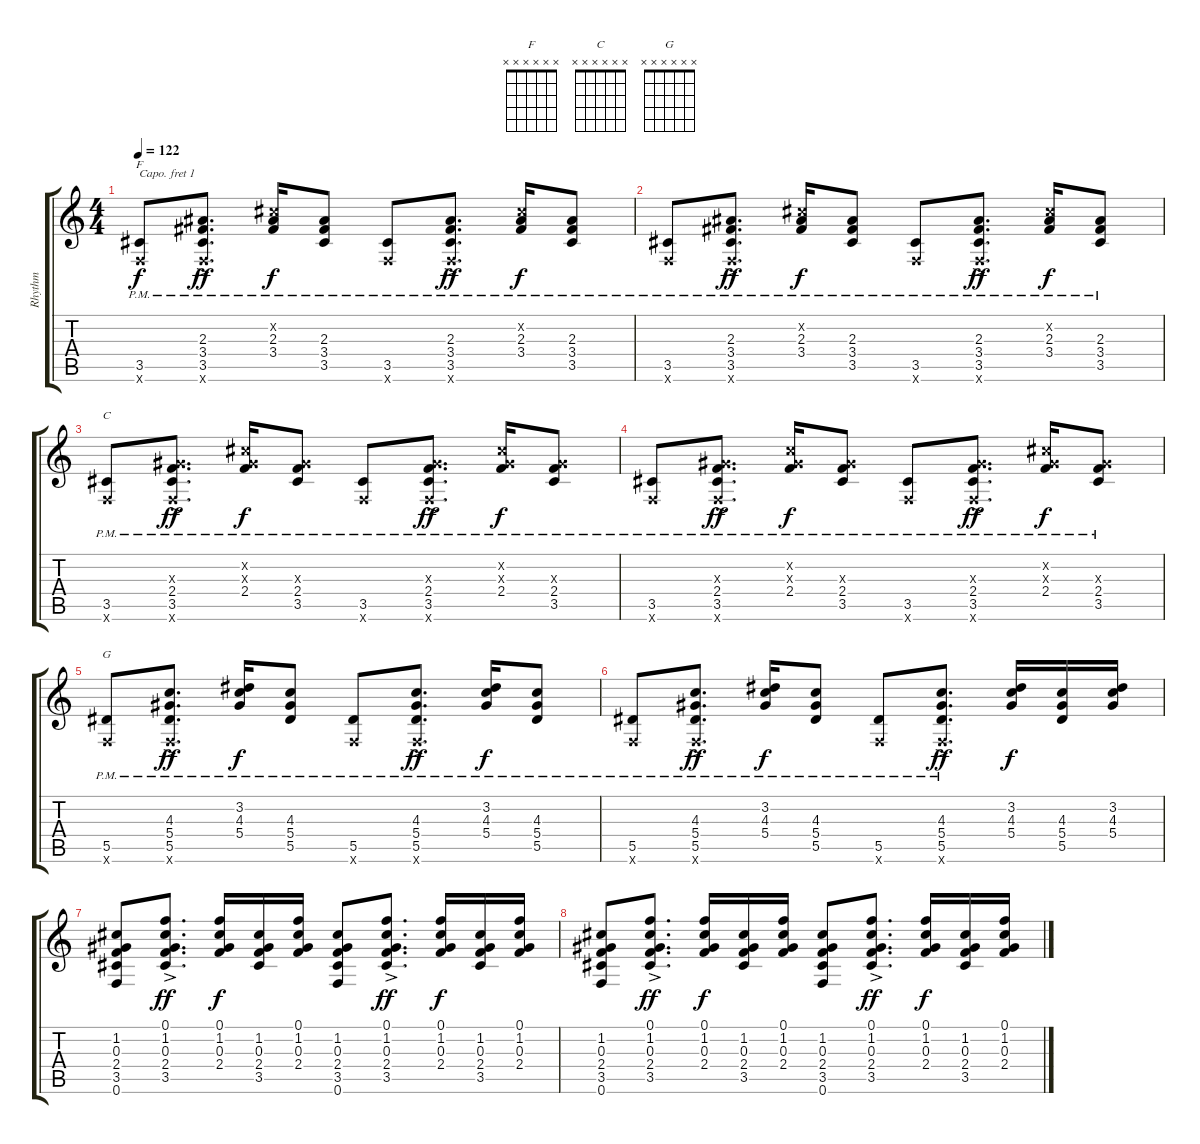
\track ("Rhythm" "Rhythm") {instrument acousticguitarsteel}
\staff {score tabs}
\capo 1
\tuning (E4 B3 G3 D3 A2 E2) {hide}
\chord ("F" x x x x x x)
\chord ("C" x x x x x x)
\chord ("G" x x x x x x)
\ts (4 4)
\tempo 122
\clef g2
\ks c
(3.5{pm} 0.6{pm x}).8{ch "F" dy f} (2.3{ac pm} 3.4{pm} 3.5{pm} 0.6{pm x}).8{d dy ff} (1.2{pm x} 2.3 3.4{pm}).16{dy f} (2.3{pm} 3.4{pm} 3.5{pm}).8 (3.5{pm} 0.6{pm x}).8 (2.3{pm} 3.4{pm} 3.5{ac pm} 0.6{pm x}).8{d dy ff} (1.2{pm x} 2.3 3.4{pm}).16{dy f} (2.3{pm} 3.4{pm} 3.5{pm}).8 |
(3.5{pm} 0.6{pm x}).8 (2.3{pm} 3.4{ac pm} 3.5{pm} 0.6{pm x}).8{d dy ff} (1.2{pm x} 2.3 3.4{pm}).16{dy f} (2.3{pm} 3.4{pm} 3.5{pm}).8 (3.5{pm} 0.6{pm x}).8 (2.3{pm} 3.4{ac pm} 3.5{pm} 0.6{pm x}).8{d dy ff} (1.2{pm x} 2.3 3.4{pm}).16{dy f} (2.3{pm} 3.4{pm} 3.5{pm}).8 |
(3.5{pm} 0.6{pm x}).8{ch "C"} (0.3{ac pm x} 2.4{ac pm} 3.5{ac pm} 0.6{ac pm x}).8{d dy ff} (1.2{pm x} 0.3{pm x} 2.4{pm}).16{dy f} (0.3{pm x} 2.4{pm} 3.5{pm}).8 (3.5{pm} 0.6{pm x}).8 (0.3{pm x} 2.4{pm} 3.5{ac pm} 0.6{pm x}).8{d dy ff} (1.2{pm x} 0.3{pm x} 2.4{pm}).16{dy f} (0.3{pm x} 2.4{pm} 3.5{pm}).8 |
(3.5{pm} 0.6{pm x}).8 (0.3{ac pm x} 2.4{pm} 3.5{pm} 0.6{pm x}).8{d dy ff} (0.2{x} 0.3{pm x} 2.4{pm}).16{dy f} (0.3{pm x} 2.4{pm} 3.5{pm}).8 (3.5{pm} 0.6{pm x}).8 (0.3{pm x} 2.4{pm} 3.5{ac pm} 0.6{pm x}).8{d dy ff} (1.2{pm x} 0.3{pm x} 2.4{pm}).16{dy f} (0.3{pm x} 2.4{pm} 3.5{pm}).8 |
(5.5{pm} 0.6{pm x}).8{ch "G"} (4.3{ac pm} 5.4{pm} 5.5{pm} 0.6{pm x}).8{d dy ff} (3.2{pm} 4.3{pm} 5.4{pm}).16{dy f} (4.3{pm} 5.4{pm} 5.5{pm}).8 (5.5{pm} 0.6{pm x}).8 (4.3{pm} 5.4{pm} 5.5{ac pm} 0.6{pm x}).8{d dy ff} (3.2{pm} 4.3{pm} 5.4{pm}).16{dy f} (4.3{pm} 5.4{pm} 5.5{pm}).8 |
(5.5{pm} 0.6{pm x}).8 (4.3{ac pm} 5.4{pm} 5.5{pm} 0.6{pm x}).8{d dy ff} (3.2{pm} 4.3{pm} 5.4{pm}).16{dy f} (4.3{pm} 5.4{pm} 5.5{pm}).8 (5.5{pm} 0.6{pm x}).8 (4.3{pm} 5.4{pm} 5.5{ac pm} 0.6{pm x}).8{d dy ff} (3.2 4.3 5.4).16{dy f} (4.3 5.4 5.5).16 (3.2 4.3 5.4).16 |
(1.2 0.3 2.4 3.5 0.6).8 (0.1 1.2{ac} 0.3 2.4 3.5).8{d dy ff} (0.1 1.2 0.3 2.4).16{dy f} (1.2 0.3 2.4 3.5).16 (0.1 1.2 0.3 2.4).16 (1.2 0.3 2.4 3.5 0.6).8 (0.1 1.2{ac} 0.3 2.4 3.5).8{d dy ff} (0.1 1.2 0.3 2.4).16{dy f} (1.2 0.3 2.4 3.5).16 (0.1 1.2 0.3 2.4).16 |
(1.2 0.3 2.4 3.5 0.6).8 (0.1 1.2{ac} 0.3 2.4 3.5).8{d dy ff} (0.1 1.2 0.3 2.4).16{dy f} (1.2 0.3 2.4 3.5).16 (0.1 1.2 0.3 2.4).16 (1.2 0.3 2.4 3.5 0.6).8 (0.1 1.2{ac} 0.3 2.4 3.5).8{d dy ff} (0.1 1.2 0.3 2.4).16{dy f} (1.2 0.3 2.4 3.5).16 (0.1 1.2 0.3 2.4).16
